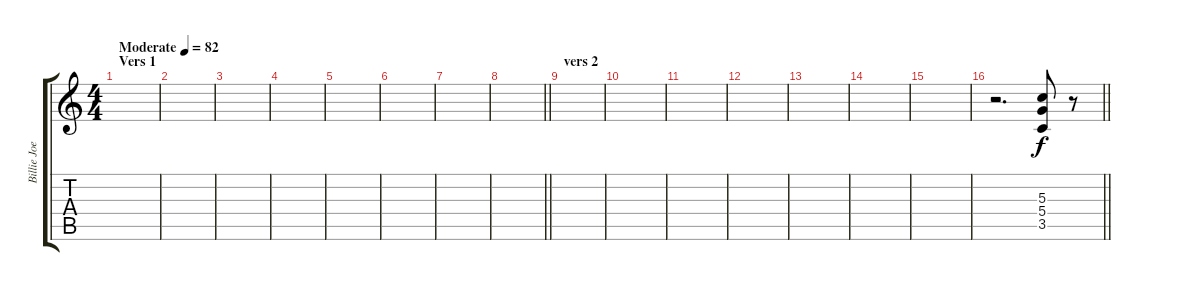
\track ("Billie Joe rhythm guitar" "Billie Joe") {instrument distortionguitar}
\staff {score tabs}
\tuning (E4 B3 G3 D3 A2 E2) {hide}
\ts (4 4)
\section ("" "Vers 1")
\tempo (82 "Moderate")
\clef g2
\ks c
|
|
|
|
|
|
|
\barLineRight lightlight
|
\section ("" "vers 2")
|
|
|
|
|
|
|
\barLineRight lightlight
r.2{d} (5.3 5.4 3.5).8 r.8
